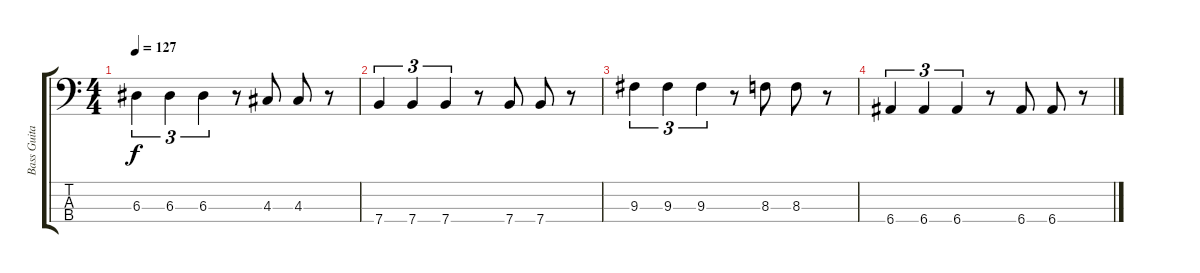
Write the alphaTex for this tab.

\track ("Bass Guitar" "Bass Guita") {instrument electricbassfinger}
\staff {score tabs}
\tuning (G2 D2 A1 E1) {hide}
\ts (4 4)
\tempo 127
\clef f4
\ks c
6.3.4{tu (3 2) dy f} 6.3.4{tu (3 2)} 6.3.4{tu (3 2)} r.8 4.3.8 4.3.8 r.8 |
7.4.4{tu (3 2)} 7.4.4{tu (3 2)} 7.4.4{tu (3 2)} r.8 7.4.8 7.4.8 r.8 |
9.3.4{tu (3 2)} 9.3.4{tu (3 2)} 9.3.4{tu (3 2)} r.8 8.3.8 8.3.8 r.8 |
6.4.4{tu (3 2)} 6.4.4{tu (3 2)} 6.4.4{tu (3 2)} r.8 6.4.8 6.4.8 r.8
